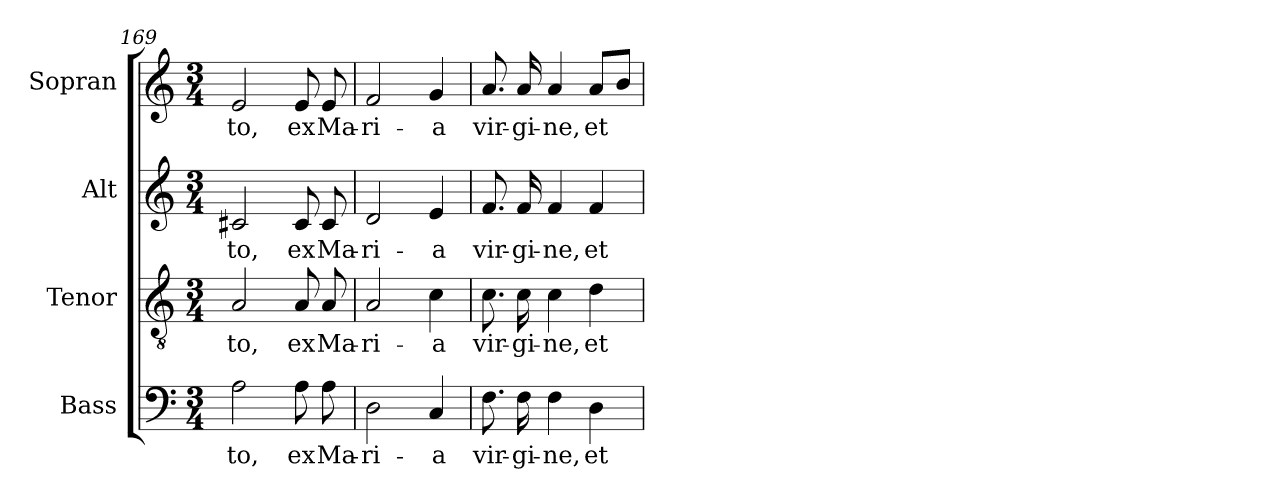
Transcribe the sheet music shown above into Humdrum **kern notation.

**kern	**text	**kern	**text	**kern	**text	**kern	**text
*part4	*part4	*part3	*part3	*part2	*part2	*part1	*part1
*staff4	*staff4	*staff3	*staff3	*staff2	*staff2	*staff1	*staff1
*I"Bass	*	*I"Tenor	*	*I"Alt	*	*I"Sopran	*
*I'B.	*	*I'T.	*	*I'A.	*	*I'S.	*
*clefF4	*	*clefGv2	*	*clefG2	*	*clefG2	*
*k[]	*	*k[]	*	*k[]	*	*k[]	*
*C:	*	*C:	*	*C:	*	*C:	*
*M3/4	*	*M3/4	*	*M3/4	*	*M3/4	*
=169	=169	=169	=169	=169	=169	=169	=169
!	!LO:LY:b	!	!LO:LY:b	!	!LO:LY:b	!	!LO:LY:b
2A\	-to,	2A/	-to,	2c#X/	-to,	2e/	-to,
!	!LO:LY:b	!	!LO:LY:b	!	!LO:LY:b	!	!LO:LY:b
8A\	ex	8A/	ex	8c#/	ex	8e/	ex
!	!LO:LY:b	!	!LO:LY:b	!	!LO:LY:b	!	!LO:LY:b
8A\	Ma-	8A/	Ma-	8c#/	Ma-	8e/	Ma-
=170	=170	=170	=170	=170	=170	=170	=170
!	!LO:LY:b	!	!LO:LY:b	!	!LO:LY:b	!	!LO:LY:b
2D\	-ri-	2A/	-ri-	2d/	-ri-	2f/	-ri-
!	!LO:LY:b	!	!LO:LY:b	!	!LO:LY:b	!	!LO:LY:b
4C/	-a	4c\	-a	4e/	-a	4g/	-a
=171	=171	=171	=171	=171	=171	=171	=171
!	!LO:LY:b	!	!LO:LY:b	!	!LO:LY:b	!	!LO:LY:b
8.F\	vir-	8.c\	vir-	8.f/	vir-	8.a/	vir-
!	!LO:LY:b	!	!LO:LY:b	!	!LO:LY:b	!	!LO:LY:b
16F\	-gi-	16c\	-gi-	16f/	-gi-	16a/	-gi-
!	!LO:LY:b	!	!LO:LY:b	!	!LO:LY:b	!	!LO:LY:b
4F\	-ne,	4c\	-ne,	4f/	-ne,	4a/	-ne,
!	!LO:LY:b	!	!LO:LY:b	!	!LO:LY:b	!	!LO:LY:b
4D\	et	4d\	et	4f/	et	8a/L	et
.	.	.	.	.	.	8b/J	.
=	=	=	=	=	=	=	=
*-	*-	*-	*-	*-	*-	*-	*-
